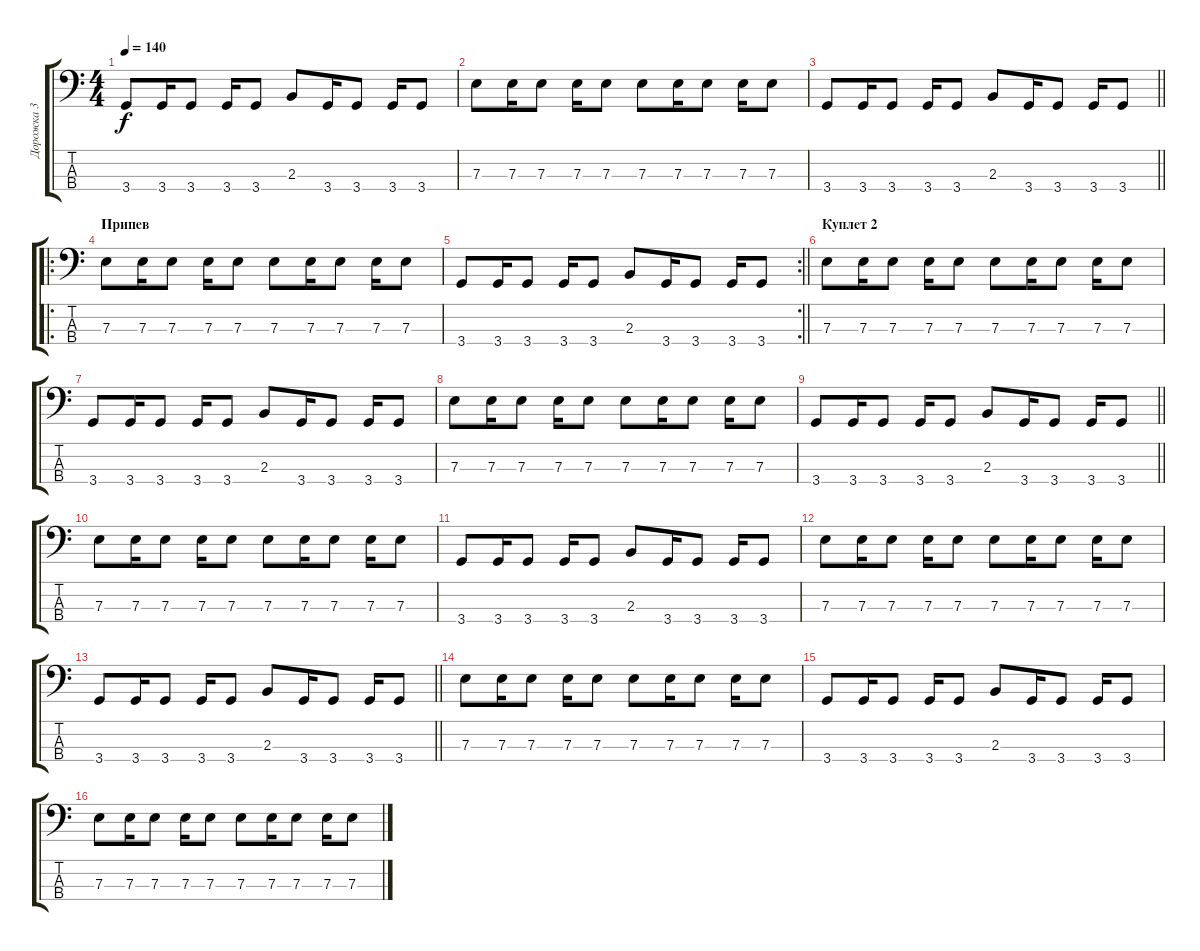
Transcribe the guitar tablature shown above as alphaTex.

\track ("Дорожка 3" "Дорожка 3") {instrument electricbassfinger}
\staff {score tabs}
\tuning (G2 D2 A1 E1) {hide}
\ts (4 4)
\tempo 140
\clef f4
\ks c
3.4.8{dy f} 3.4.16 3.4.8 3.4.16 3.4.8 2.3.8 3.4.16 3.4.8 3.4.16 3.4.8 |
7.3.8 7.3.16 7.3.8 7.3.16 7.3.8 7.3.8 7.3.16 7.3.8 7.3.16 7.3.8 |
\barLineRight lightlight
3.4.8 3.4.16 3.4.8 3.4.16 3.4.8 2.3.8 3.4.16 3.4.8 3.4.16 3.4.8 |
\ro
\section ("" "Припев")
7.3.8 7.3.16 7.3.8 7.3.16 7.3.8 7.3.8 7.3.16 7.3.8 7.3.16 7.3.8 |
\rc 2
\barLineRight lightlight
3.4.8 3.4.16 3.4.8 3.4.16 3.4.8 2.3.8 3.4.16 3.4.8 3.4.16 3.4.8 |
\section ("" "Куплет 2")
7.3.8 7.3.16 7.3.8 7.3.16 7.3.8 7.3.8 7.3.16 7.3.8 7.3.16 7.3.8 |
3.4.8 3.4.16 3.4.8 3.4.16 3.4.8 2.3.8 3.4.16 3.4.8 3.4.16 3.4.8 |
7.3.8 7.3.16 7.3.8 7.3.16 7.3.8 7.3.8 7.3.16 7.3.8 7.3.16 7.3.8 |
\barLineRight lightlight
3.4.8 3.4.16 3.4.8 3.4.16 3.4.8 2.3.8 3.4.16 3.4.8 3.4.16 3.4.8 |
7.3.8 7.3.16 7.3.8 7.3.16 7.3.8 7.3.8 7.3.16 7.3.8 7.3.16 7.3.8 |
3.4.8 3.4.16 3.4.8 3.4.16 3.4.8 2.3.8 3.4.16 3.4.8 3.4.16 3.4.8 |
7.3.8 7.3.16 7.3.8 7.3.16 7.3.8 7.3.8 7.3.16 7.3.8 7.3.16 7.3.8 |
\barLineRight lightlight
3.4.8 3.4.16 3.4.8 3.4.16 3.4.8 2.3.8 3.4.16 3.4.8 3.4.16 3.4.8 |
7.3.8 7.3.16 7.3.8 7.3.16 7.3.8 7.3.8 7.3.16 7.3.8 7.3.16 7.3.8 |
3.4.8 3.4.16 3.4.8 3.4.16 3.4.8 2.3.8 3.4.16 3.4.8 3.4.16 3.4.8 |
7.3.8 7.3.16 7.3.8 7.3.16 7.3.8 7.3.8 7.3.16 7.3.8 7.3.16 7.3.8
